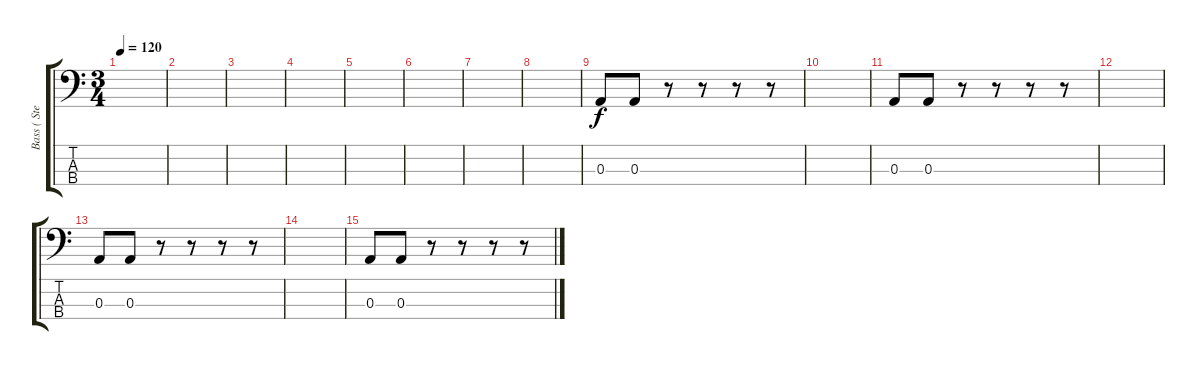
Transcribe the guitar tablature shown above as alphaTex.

\track ("Bass ( Stefano Pruni )" "Bass ( Ste") {instrument electricbassfinger}
\staff {score tabs}
\tuning (G2 D2 A1 E1) {hide}
\ts (3 4)
\tempo 120
\clef f4
\ks c
|
|
|
|
|
|
|
|
0.3.8 0.3.8 r.8 r.8 r.8 r.8 |
|
0.3.8 0.3.8 r.8 r.8 r.8 r.8 |
|
0.3.8 0.3.8 r.8 r.8 r.8 r.8 |
|
0.3.8 0.3.8 r.8 r.8 r.8 r.8
